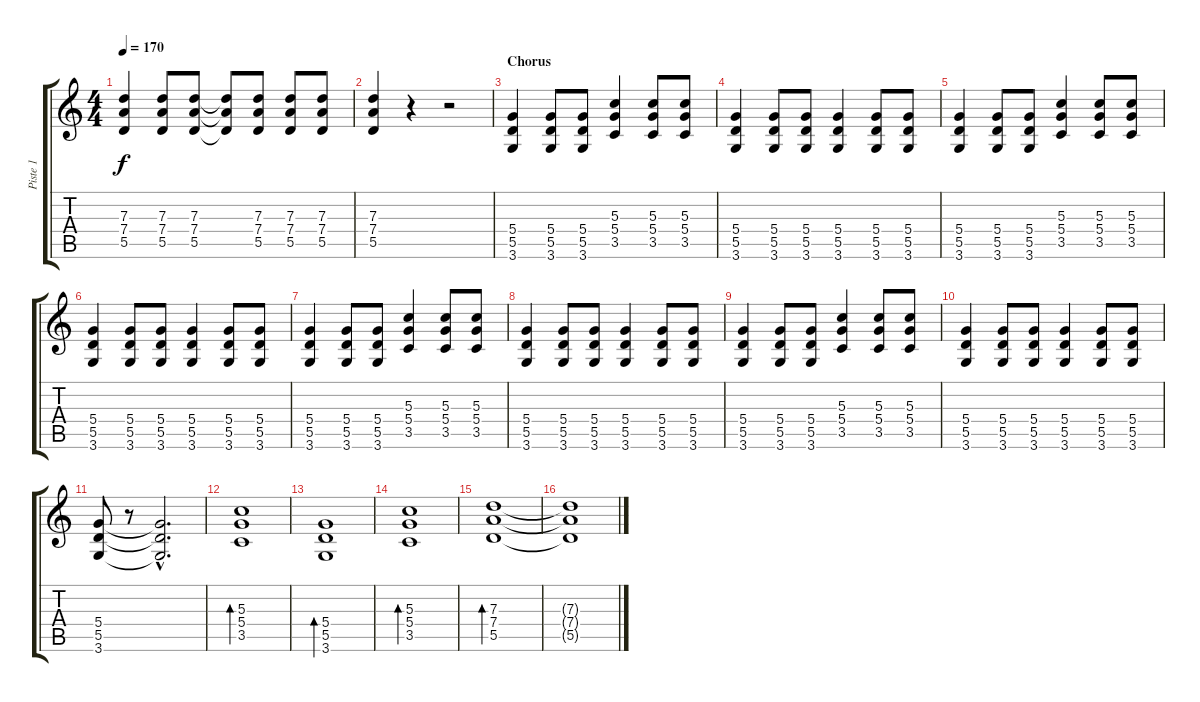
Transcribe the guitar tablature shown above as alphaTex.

\track ("Piste 1" "Piste 1") {instrument distortionguitar}
\staff {score tabs}
\tuning (E4 B3 G3 D3 A2 E2) {hide}
\ts (4 4)
\tempo 170
\clef g2
\ks c
(7.3 7.4 5.5).4{dy f} (7.3 7.4 5.5).8 (7.3 7.4 5.5).8 (7.3{t} 7.4{t} 5.5{t}).8 (7.3 7.4 5.5).8 (7.3 7.4 5.5).8 (7.3 7.4 5.5).8 |
(7.3 7.4 5.5).4 r.4 r.2 |
\section ("" "Chorus")
(5.4 5.5 3.6).4 (5.4 5.5 3.6).8 (5.4 5.5 3.6).8 (5.3 5.4 3.5).4 (5.3 5.4 3.5).8 (5.3 5.4 3.5).8 |
(5.4 5.5 3.6).4 (5.4 5.5 3.6).8 (5.4 5.5 3.6).8 (5.4 5.5 3.6).4 (5.4 5.5 3.6).8 (5.4 5.5 3.6).8 |
(5.4 5.5 3.6).4 (5.4 5.5 3.6).8 (5.4 5.5 3.6).8 (5.3 5.4 3.5).4 (5.3 5.4 3.5).8 (5.3 5.4 3.5).8 |
(5.4 5.5 3.6).4 (5.4 5.5 3.6).8 (5.4 5.5 3.6).8 (5.4 5.5 3.6).4 (5.4 5.5 3.6).8 (5.4 5.5 3.6).8 |
(5.4 5.5 3.6).4 (5.4 5.5 3.6).8 (5.4 5.5 3.6).8 (5.3 5.4 3.5).4 (5.3 5.4 3.5).8 (5.3 5.4 3.5).8 |
(5.4 5.5 3.6).4 (5.4 5.5 3.6).8 (5.4 5.5 3.6).8 (5.4 5.5 3.6).4 (5.4 5.5 3.6).8 (5.4 5.5 3.6).8 |
(5.4 5.5 3.6).4 (5.4 5.5 3.6).8 (5.4 5.5 3.6).8 (5.3 5.4 3.5).4 (5.3 5.4 3.5).8 (5.3 5.4 3.5).8 |
(5.4 5.5 3.6).4 (5.4 5.5 3.6).8 (5.4 5.5 3.6).8 (5.4 5.5 3.6).4 (5.4 5.5 3.6).8 (5.4 5.5 3.6).8 |
(5.4 5.5 3.6).8 r.8 (5.4{hac t} 5.5{hac t} 3.6{hac t}).2{d} |
(5.3 5.4 3.5).1{bd 60} |
(5.4 5.5 3.6).1{bd 60} |
(5.3 5.4 3.5).1{bd 60} |
(7.3 7.4 5.5).1{bd 60} |
(7.3{t} 7.4{t} 5.5{t}).1
